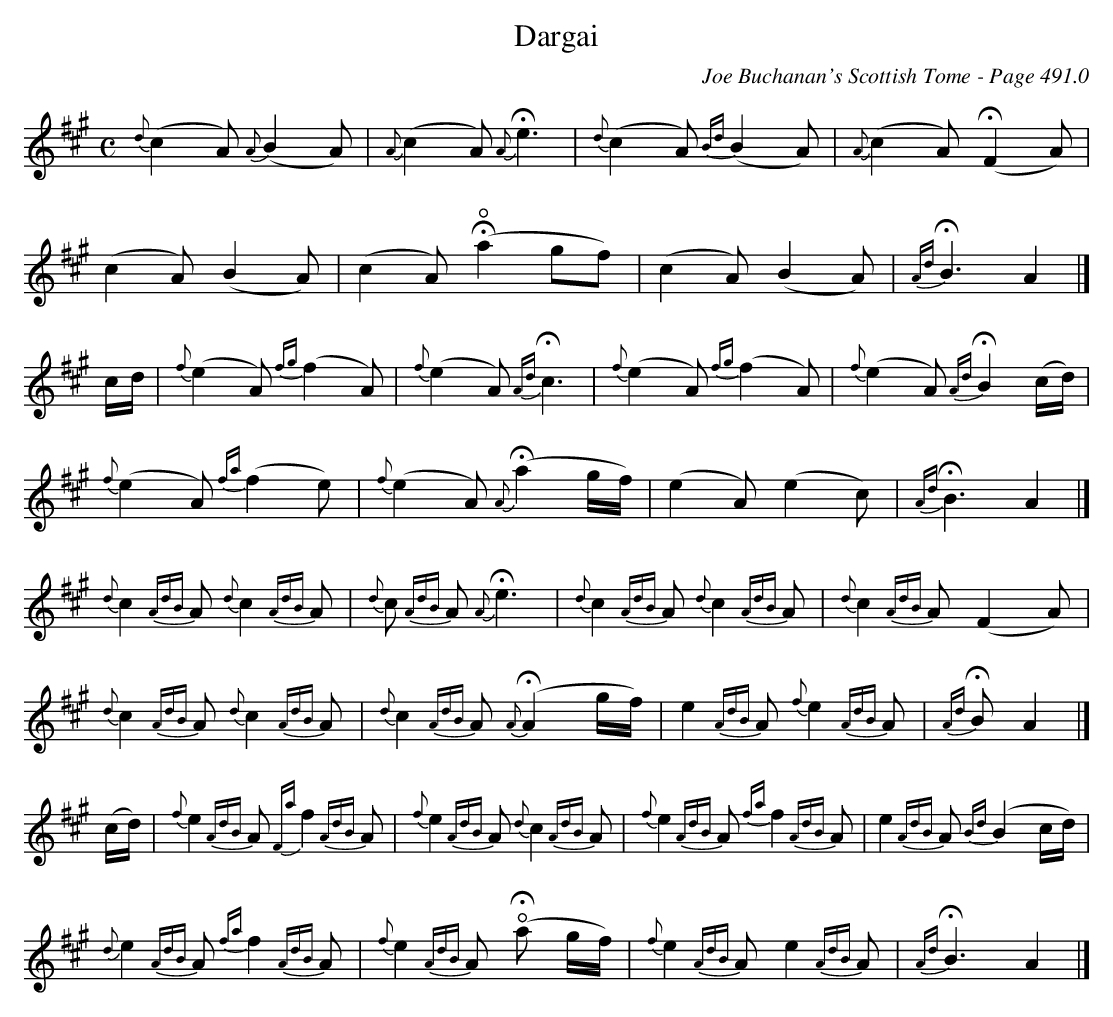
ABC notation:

X:1
T:Dargai
C:Joe Buchanan's Scottish Tome - Page 491.0
L:1/8
M:C
K:A
{d}(c2 A) {A}(B2 A) | {A}(c2 A) {A}!fermata!e3 |{d}(c2 A) {Bd}(B2 A) | {A}(c2 A) !fermata!(F2 A) |
(c2 A) (B2 A) | (c2 A) !fermata!(!open!a2 gf) | (c2 A) (B2 A) | {Ad}!fermata!B3 A2 |]
c/d/ | {f}(e2 A) {fg}(f2 A) | {f}(e2 A) {Ad}!fermata!c3 | {f}(e2 A) {fg}(f2 A) | {f}(e2 A) {Ad}!fermata!B2 (c/d/) |
{f}(e2 A) {fa}(f2 e) | {f}(e2 A) {A}!fermata!(a2 g/f/) | (e2 A) (e2 c) | {Ad}!fermata!B3 A2 |]
{d}c2 {AdB}A {d}c2 {AdB}A | {d}c {AdB}A {A}!fermata!e3 | {d}c2 {AdB}A {d}c2 {AdB}A | {d}c2 {AdB}A (F2 A) |
{d}c2 {AdB}A {d}c2 {AdB}A | {d}c2 {AdB}A {A}!fermata!(A2 g/f/) | e2 {AdB}A {f}e2 {AdB}A | {Ad}!fermata!B A2 |]
(c/d/) | {f}e2 {AdB}A {Fa}f2 {AdB}A | {f}e2 {AdB}A {d}c2 {AdB}A | {f}e2 {AdB}A {fa}f2 {AdB}A | e2 {AdB}A {Bd}(B2 c/d/) |
{d}e2 {AdB}A {fa}f2 {AdB}A | {f}e2 {AdB}A !open!!fermata!(a g/f/) |{f}e2 {AdB}A e2 {AdB}A | {Ad}!fermata!B3 A2 |]
